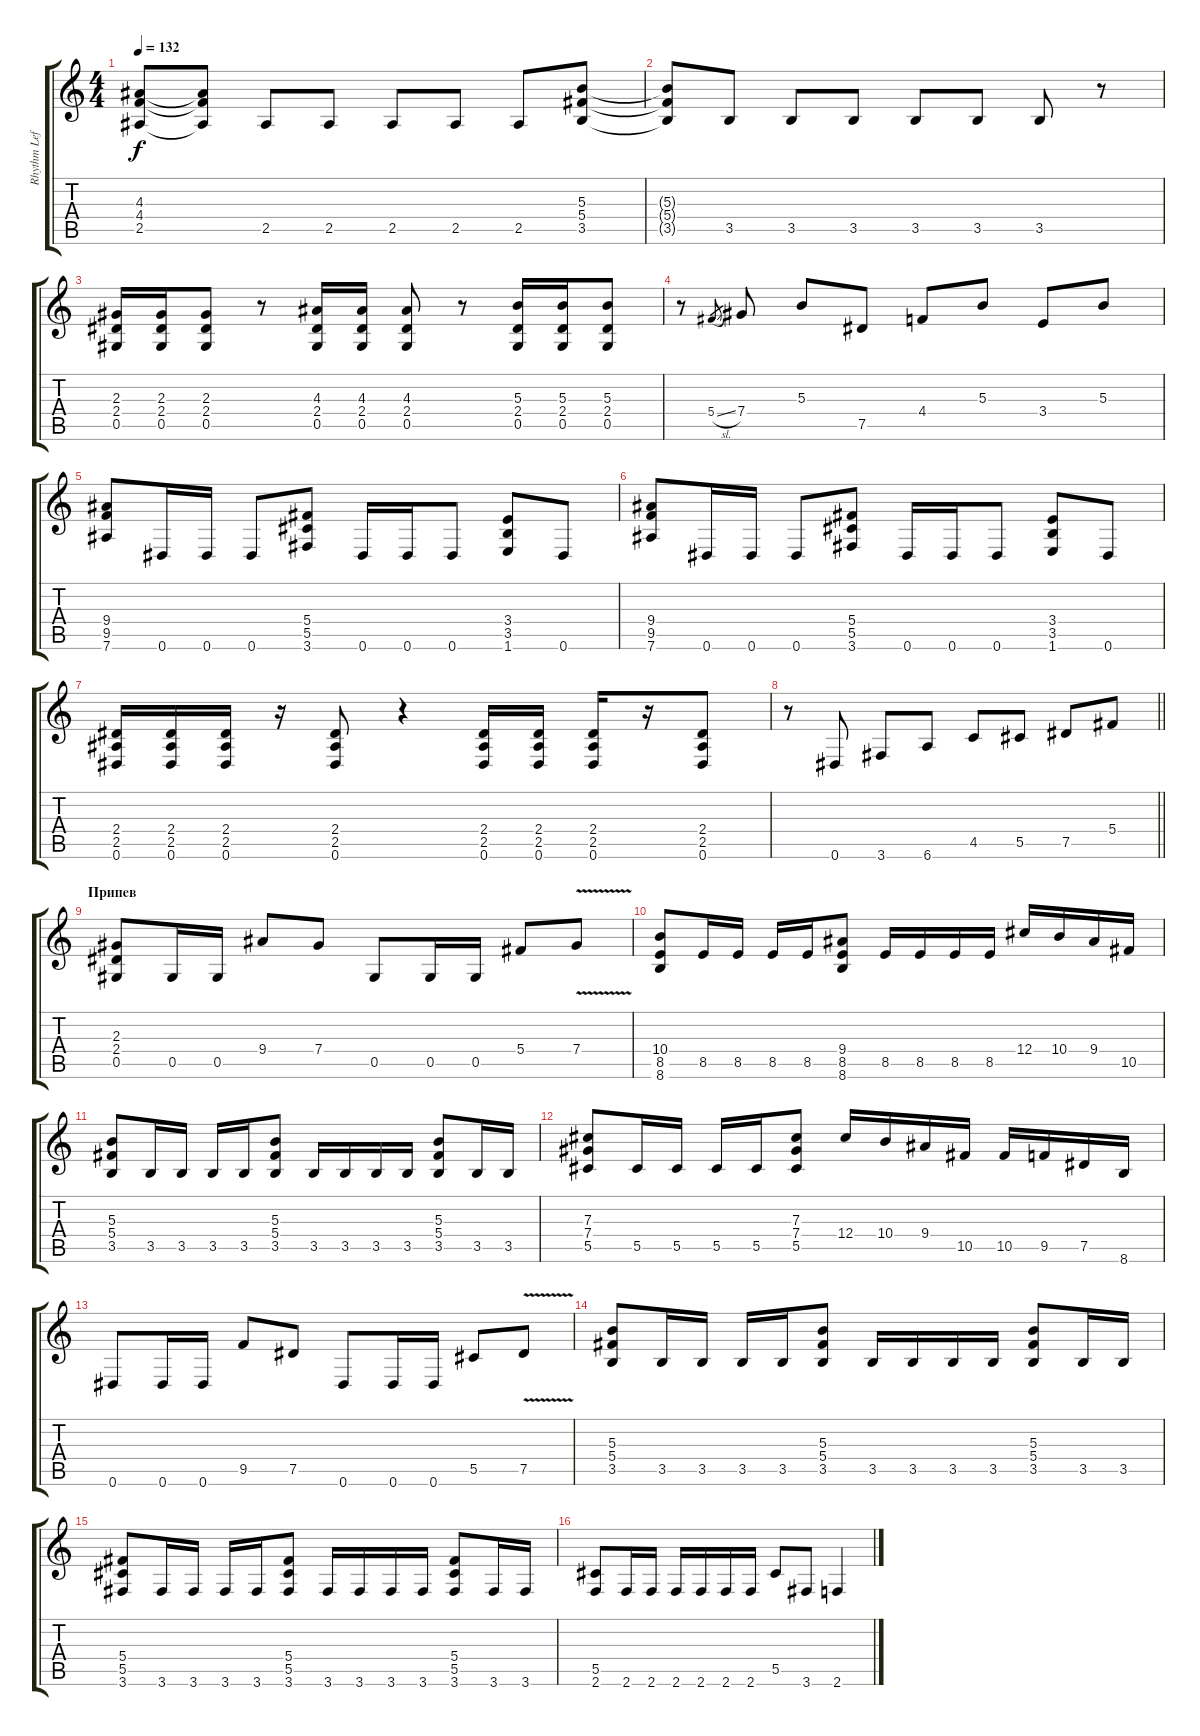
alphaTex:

\track ("Rhythm Left" "Rhythm Lef") {instrument distortionguitar}
\staff {score tabs}
\tuning (Eb4 Bb3 Gb3 Db3 Ab2 Eb2) {hide}
\ts (4 4)
\tempo 132
\clef g2
\ks c
(4.3 4.4 2.5).8{dy f} (4.3{t} 4.4{t} 2.5{t}).8 2.5.8 2.5.8 2.5.8 2.5.8 2.5.8 (5.3 5.4 3.5).8 |
(5.3{t} 5.4{t} 3.5{t}).8 3.5.8 3.5.8 3.5.8 3.5.8 3.5.8 3.5.8 r.8 |
(2.3 2.4 0.5).16 (2.3 2.4 0.5).16 (2.3 2.4 0.5).8 r.8 (4.3 2.4 0.5).16 (4.3 2.4 0.5).16 (4.3 2.4 0.5).8 r.8 (5.3 2.4 0.5).16 (5.3 2.4 0.5).16 (5.3 2.4 0.5).8 |
r.8 5.4{sl}.8{gr} 7.4.8 5.3.8 7.5.8 4.4.8 5.3.8 3.4.8 5.3.8 |
(9.4 9.5 7.6).8 0.6.16 0.6.16 0.6.8 (5.4 5.5 3.6).8 0.6.16 0.6.16 0.6.8 (3.4 3.5 1.6).8 0.6.8 |
(9.4 9.5 7.6).8 0.6.16 0.6.16 0.6.8 (5.4 5.5 3.6).8 0.6.16 0.6.16 0.6.8 (3.4 3.5 1.6).8 0.6.8 |
(2.4 2.5 0.6).16 (2.4 2.5 0.6).16 (2.4 2.5 0.6).16 r.16 (2.4 2.5 0.6).8 r.4 (2.4 2.5 0.6).16 (2.4 2.5 0.6).16 (2.4 2.5 0.6).16 r.16 (2.4 2.5 0.6).8 |
\barLineRight lightlight
r.8 0.6.8 3.6.8 6.6.8 4.5.8 5.5.8 7.5.8 5.4.8 |
\section ("" "Припев")
(2.3 2.4 0.5).8 0.5.16 0.5.16 9.4.8 7.4.8 0.5.8 0.5.16 0.5.16 5.4.8 7.4{v}.8 |
(10.4 8.5 8.6).8 8.5.16 8.5.16 8.5.16 8.5.16 (9.4 8.5 8.6).8 8.5.16 8.5.16 8.5.16 8.5.16 12.4.16 10.4.16 9.4.16 10.5.16 |
(5.3 5.4 3.5).8 3.5.16 3.5.16 3.5.16 3.5.16 (5.3 5.4 3.5).8 3.5.16 3.5.16 3.5.16 3.5.16 (5.3 5.4 3.5).8 3.5.16 3.5.16 |
(7.3 7.4 5.5).8 5.5.16 5.5.16 5.5.16 5.5.16 (7.3 7.4 5.5).8 12.4.16 10.4.16 9.4.16 10.5.16 10.5.16 9.5.16 7.5.16 8.6.16 |
0.6.8 0.6.16 0.6.16 9.5.8 7.5.8 0.6.8 0.6.16 0.6.16 5.5.8 7.5{v}.8 |
(5.3 5.4 3.5).8 3.5.16 3.5.16 3.5.16 3.5.16 (5.3 5.4 3.5).8 3.5.16 3.5.16 3.5.16 3.5.16 (5.3 5.4 3.5).8 3.5.16 3.5.16 |
(5.4 5.5 3.6).8 3.6.16 3.6.16 3.6.16 3.6.16 (5.4 5.5 3.6).8 3.6.16 3.6.16 3.6.16 3.6.16 (5.4 5.5 3.6).8 3.6.16 3.6.16 |
(5.5 2.6).8 2.6.16 2.6.16 2.6.16 2.6.16 2.6.16 2.6.16 5.5.8 3.6.8 2.6.4
